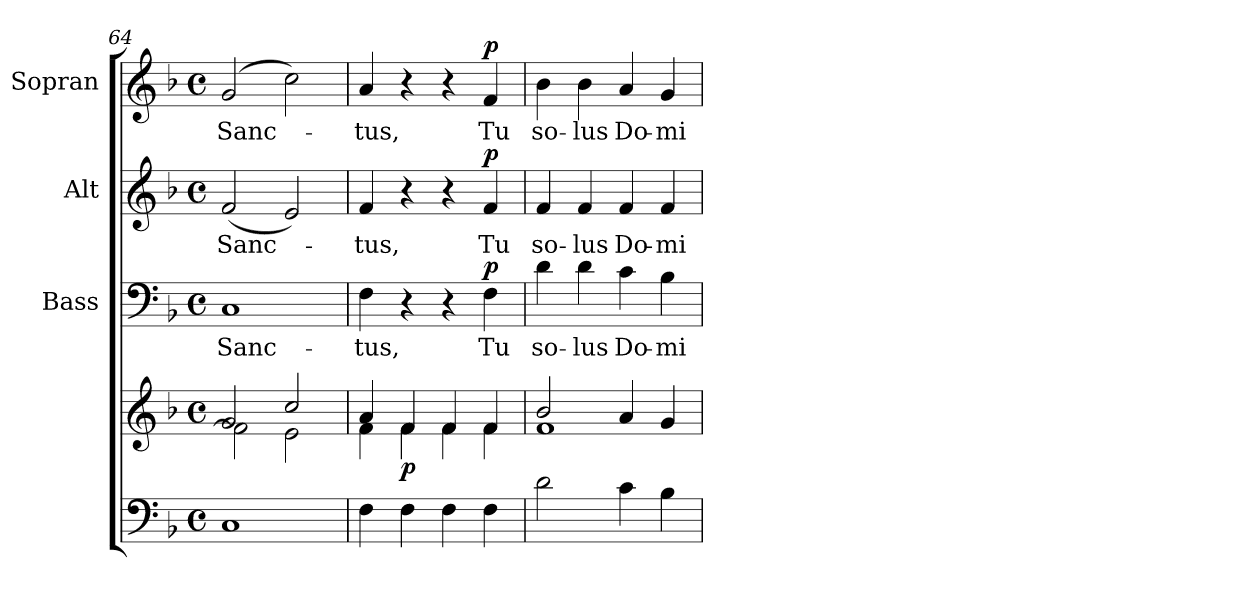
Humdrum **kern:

**kern	**kern	**dynam	**kern	**text	**dynam	**kern	**text	**dynam	**kern	**text	**dynam
*part4	*part4	*part4	*part3	*part3	*part3	*part2	*part2	*part2	*part1	*part1	*part1
*staff5	*staff4	*staff4/5	*staff3	*staff3	*staff3	*staff2	*staff2	*staff2	*staff1	*staff1	*staff1
*	*	*	*I"Bass	*	*	*I"Alt	*	*	*I"Sopran	*	*
*	*	*	*I'B.	*	*	*I'A.	*	*	*I'S.	*	*
*clefF4	*clefG2	*	*clefF4	*	*	*clefG2	*	*	*clefG2	*	*
*k[b-]	*k[b-]	*	*k[b-]	*	*	*k[b-]	*	*	*k[b-]	*	*
*F:	*F:	*	*F:	*	*	*F:	*	*	*F:	*	*
*M4/4	*M4/4	*	*M4/4	*	*	*M4/4	*	*	*M4/4	*	*
*met(c)	*met(c)	*	*met(c)	*	*	*met(c)	*	*	*met(c)	*	*
=64	=64	=64	=64	=64	=64	=64	=64	=64	=64	=64	=64
*	*^	*	*	*	*	*	*	*	*	*	*
!	!	!	!	!	!LO:LY:b	!	!	!LO:LY:b	!	!	!LO:LY:b	!
1C	2g/	2f\]	.	1C	Sanc-	.	(<2f/	Sanc-	.	(2g/	Sanc-	.
.	2cc/	2e\	.	.	.	.	2e/)	.	.	2cc\)	.	.
=65	=65	=65	=65	=65	=65	=65	=65	=65	=65	=65	=65	=65
!	!	!	!	!	!LO:LY:b	!	!	!LO:LY:b	!	!	!LO:LY:b	!
4F\	4a/	4f\	.	4F\	-tus,	.	4f/	-tus,	.	4a/	-tus,	.
!	!	!	!LO:DY:b	!	!	!	!	!	!	!	!	!
4F\	4f/	4f\	p	4r	.	.	4r	.	.	4r	.	.
4F\	4f/	4f\	.	4r	.	.	4r	.	.	4r	.	.
!	!	!	!	!	!LO:LY:b	!LO:DY:a	!	!LO:LY:b	!LO:DY:a	!	!LO:LY:b	!LO:DY:a
4F\	4f/	4f\	.	4F\	Tu	p	4f/	Tu	p	4f/	Tu	p
=66	=66	=66	=66	=66	=66	=66	=66	=66	=66	=66	=66	=66
!	!	!	!	!	!LO:LY:b	!	!	!LO:LY:b	!	!	!LO:LY:b	!
2d\	2b-/	1f	.	4d\	so-	.	4f/	so-	.	4b-\	so-	.
!	!	!	!	!	!LO:LY:b	!	!	!LO:LY:b	!	!	!LO:LY:b	!
.	.	.	.	4d\	-lus	.	4f/	-lus	.	4b-\	-lus	.
!	!	!	!	!	!LO:LY:b	!	!	!LO:LY:b	!	!	!LO:LY:b	!
4c\	4a/	.	.	4c\	Do-	.	4f/	Do-	.	4a/	Do-	.
!	!	!	!	!	!LO:LY:b	!	!	!LO:LY:b	!	!	!LO:LY:b	!
4B-\	4g/	.	.	4B-\	-mi-	.	4f/	-mi-	.	4g/	-mi-	.
*	*v	*v	*	*	*	*	*	*	*	*	*	*
=	=	=	=	=	=	=	=	=	=	=	=
*-	*-	*-	*-	*-	*-	*-	*-	*-	*-	*-	*-
